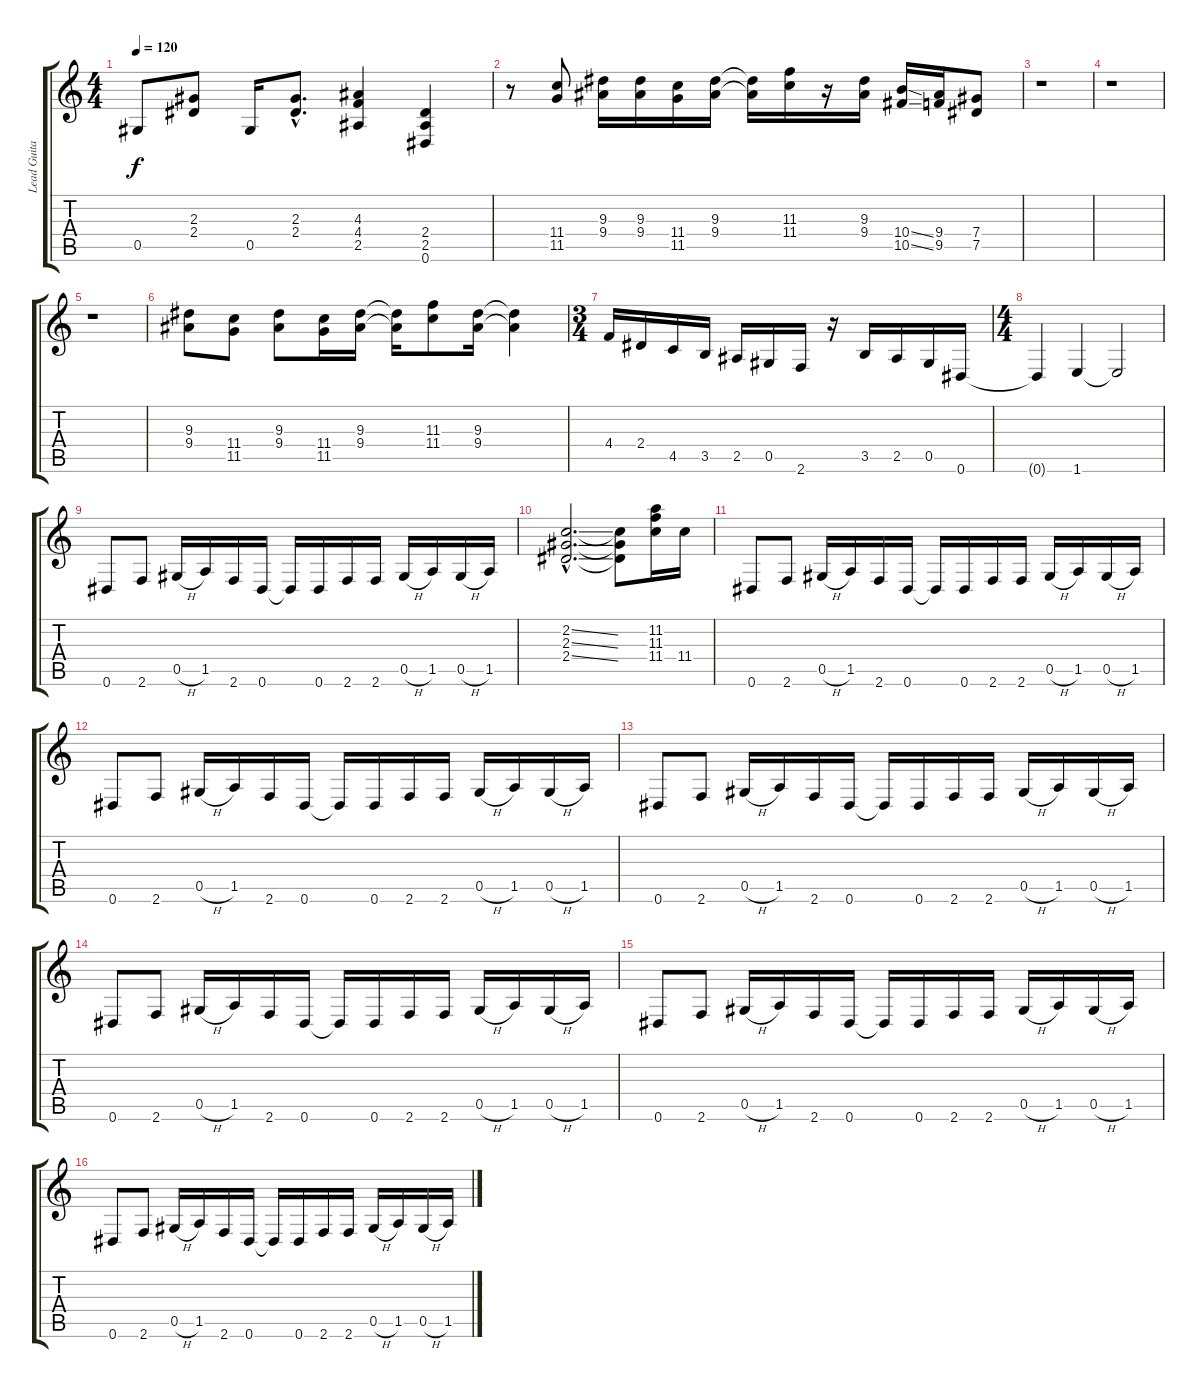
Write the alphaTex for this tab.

\track ("Lead Guitar" "Lead Guita") {instrument overdrivenguitar}
\staff {score tabs}
\tuning (Eb4 Bb3 Gb3 Db3 Ab2 Eb2) {hide}
\ts (4 4)
\tempo 120
\clef g2
\ks c
0.5.8{dy f} (2.3 2.4).8 0.5.16 (2.3{hac} 2.4{hac}).8{d} (4.3 4.4 2.5).4 (2.4 2.5 0.6).4 |
r.8 (11.4 11.5).8 (9.3 9.4).16 (9.3 9.4).16 (11.4 11.5).16 (9.3 9.4).16 (9.3{t} 9.4{t}).16 (11.3 11.4).16 r.16 (9.3 9.4).16 (10.4{ss} 10.5{ss}).16 (9.4 9.5).16 (7.4 7.5).8 |
r.1 |
r.1 |
r.1 |
(9.3 9.4).8 (11.4 11.5).8 (9.3 9.4).8 (11.4 11.5).16 (9.3 9.4).16 (9.3{t} 9.4{t}).16 (11.3 11.4).8 (9.3 9.4).16 (9.3{t} 9.4{t}).4 |
\ts (3 4)
4.4.16 2.4.16 4.5.16 3.5.16 2.5.16 0.5.16 2.6.16 r.16 3.5.16 2.5.16 0.5.16 0.6.16 |
\ts (4 4)
0.6{t}.4 1.6.4 1.6{t}.2 |
0.6.8 2.6.8 0.5{h}.16 1.5.16 2.6.16 0.6.16 0.6{t}.16 0.6.16 2.6.16 2.6.16 0.5{h}.16 1.5.16 0.5{h}.16 1.5.16 |
(2.2{ss hac} 2.3{ss hac} 2.4{ss hac}).2{d} (2.2{t} 2.3{t} 2.4{t}).8 (11.2 11.3 11.4).16 11.4.16 |
0.6.8 2.6.8 0.5{h}.16 1.5.16 2.6.16 0.6.16 0.6{t}.16 0.6.16 2.6.16 2.6.16 0.5{h}.16 1.5.16 0.5{h}.16 1.5.16 |
0.6.8 2.6.8 0.5{h}.16 1.5.16 2.6.16 0.6.16 0.6{t}.16 0.6.16 2.6.16 2.6.16 0.5{h}.16 1.5.16 0.5{h}.16 1.5.16 |
0.6.8 2.6.8 0.5{h}.16 1.5.16 2.6.16 0.6.16 0.6{t}.16 0.6.16 2.6.16 2.6.16 0.5{h}.16 1.5.16 0.5{h}.16 1.5.16 |
0.6.8 2.6.8 0.5{h}.16 1.5.16 2.6.16 0.6.16 0.6{t}.16 0.6.16 2.6.16 2.6.16 0.5{h}.16 1.5.16 0.5{h}.16 1.5.16 |
0.6.8 2.6.8 0.5{h}.16 1.5.16 2.6.16 0.6.16 0.6{t}.16 0.6.16 2.6.16 2.6.16 0.5{h}.16 1.5.16 0.5{h}.16 1.5.16 |
0.6.8 2.6.8 0.5{h}.16 1.5.16 2.6.16 0.6.16 0.6{t}.16 0.6.16 2.6.16 2.6.16 0.5{h}.16 1.5.16 0.5{h}.16 1.5.16
